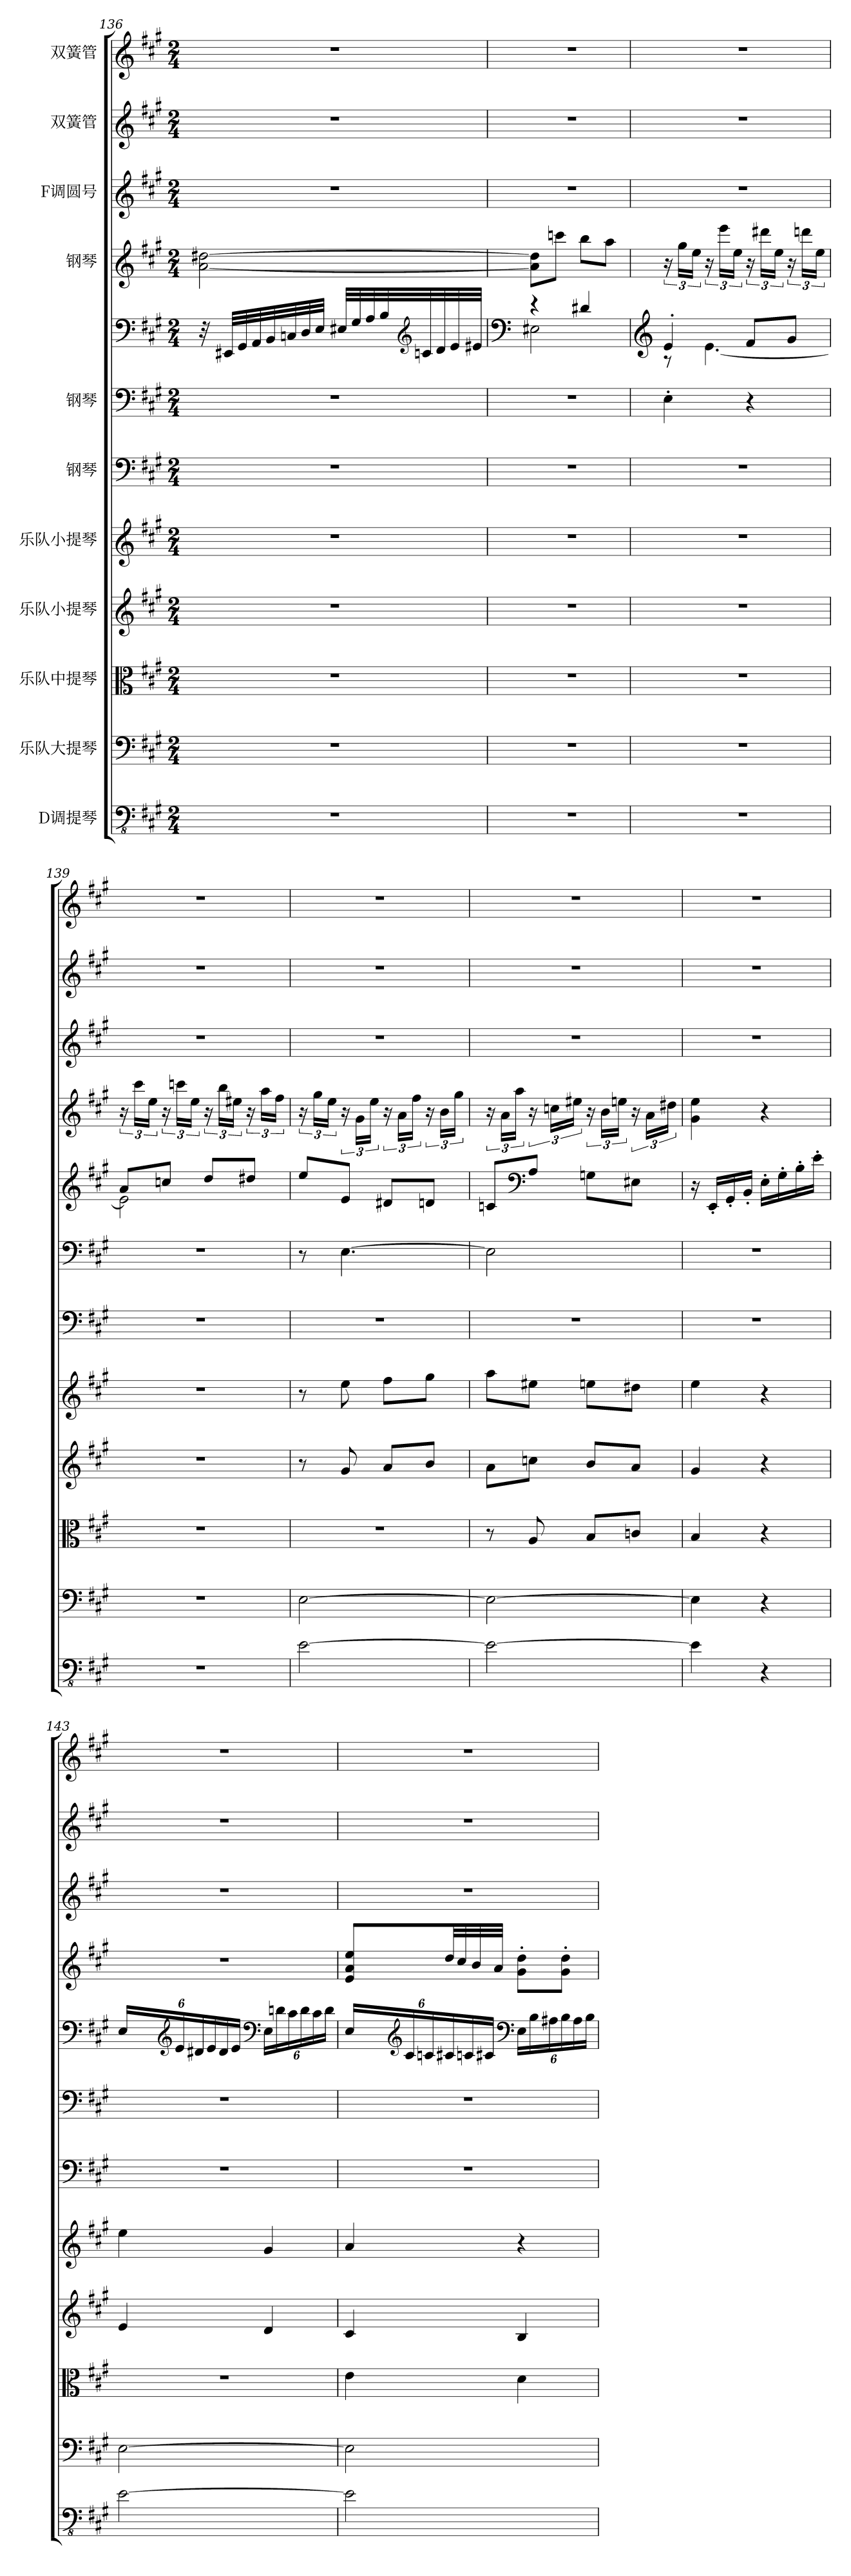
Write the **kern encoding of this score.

**kern	**kern	**kern	**kern	**kern	**kern	**kern	**kern	**kern	**kern	**kern	**kern
*part11	*part10	*part9	*part8	*part7	*part6	*part5	*part5	*part4	*part3	*part2	*part1
*staff12	*staff11	*staff10	*staff9	*staff8	*staff7	*staff6	*staff5	*staff4	*staff3	*staff2	*staff1
*I"D调提琴	*I"乐队大提琴	*I"乐队中提琴	*I"乐队小提琴	*I"乐队小提琴	*I"钢琴	*I"钢琴	*	*I"钢琴	*I"F调圆号	*I"双簧管	*I"双簧管
!!LO:PB:g=z
*clefFv4	*clefF4	*clefC3	*clefG2	*clefG2	*clefF4	*clefF4	*clefF4	*clefG2	*clefG2	*clefG2	*clefG2
*ITrd7c12	*	*	*	*	*	*	*	*	*ITrd4c7	*	*
*k[f#c#g#]	*k[f#c#g#]	*k[f#c#g#]	*k[f#c#g#]	*k[f#c#g#]	*k[f#c#g#]	*k[f#c#g#]	*k[f#c#g#]	*k[f#c#g#]	*k[f#c#]	*k[f#c#g#]	*k[f#c#g#]
*M2/4	*M2/4	*M2/4	*M2/4	*M2/4	*M2/4	*M2/4	*M2/4	*M2/4	*M2/4	*M2/4	*M2/4
=136	=136	=136	=136	=136	=136	=136	=136	=136	=136	=136	=136
2r	2r	2r	2r	2r	2r	2r	32r	[2a\ [2dd#X\	2r	2r	2r
.	.	.	.	.	.	.	32EE#X/LLL	.	.	.	.
.	.	.	.	.	.	.	32GG#/	.	.	.	.
.	.	.	.	.	.	.	32AA/	.	.	.	.
.	.	.	.	.	.	.	32BB/	.	.	.	.
.	.	.	.	.	.	.	32Cn/	.	.	.	.
.	.	.	.	.	.	.	32D/	.	.	.	.
.	.	.	.	.	.	.	32E/JJJ	.	.	.	.
.	.	.	.	.	.	.	32E#X/LLL	.	.	.	.
.	.	.	.	.	.	.	32G#/	.	.	.	.
.	.	.	.	.	.	.	32A/	.	.	.	.
.	.	.	.	.	.	.	32B/	.	.	.	.
*	*	*	*	*	*	*	*clefG2	*	*	*	*
.	.	.	.	.	.	.	32cn/	.	.	.	.
.	.	.	.	.	.	.	32d/	.	.	.	.
.	.	.	.	.	.	.	32e/	.	.	.	.
.	.	.	.	.	.	.	32e#X/JJJ	.	.	.	.
=137	=137	=137	=137	=137	=137	=137	=137	=137	=137	=137	=137
*	*	*	*	*	*	*	*clefF4	*	*	*	*
*	*	*	*	*	*	*	*^	*	*	*	*
2r	2r	2r	2r	2r	2r	2r	4r	2E#X\	8a\] 8dd#\]L	2r	2r	2r
.	.	.	.	.	.	.	.	.	8cccn\J	.	.	.
.	.	.	.	.	.	.	4d#X/	.	8bb\L	.	.	.
.	.	.	.	.	.	.	.	.	8aa\J	.	.	.
!!LO:PB:g=z
=138	=138	=138	=138	=138	=138	=138	=138	=138	=138	=138	=138	=138
*	*	*	*	*	*	*	*clefG2	*	*	*	*	*
2r	2r	2r	2r	2r	2r	4E'\	4e'/	8r	24r	2r	2r	2r
.	.	.	.	.	.	.	.	.	24gg#\LL	.	.	.
.	.	.	.	.	.	.	.	.	24ee\JJ	.	.	.
.	.	.	.	.	.	.	.	[4.e\	24r	.	.	.
.	.	.	.	.	.	.	.	.	24eee\LL	.	.	.
.	.	.	.	.	.	.	.	.	24ee\JJ	.	.	.
.	.	.	.	.	.	4r	8f#/L	.	24r	.	.	.
.	.	.	.	.	.	.	.	.	24ddd#X\LL	.	.	.
.	.	.	.	.	.	.	.	.	24ee\JJ	.	.	.
.	.	.	.	.	.	.	8g#/J	.	24r	.	.	.
.	.	.	.	.	.	.	.	.	24dddn\LL	.	.	.
.	.	.	.	.	.	.	.	.	24ee\JJ	.	.	.
=139	=139	=139	=139	=139	=139	=139	=139	=139	=139	=139	=139	=139
2r	2r	2r	2r	2r	2r	2r	8a/L	2e\]	24r	2r	2r	2r
.	.	.	.	.	.	.	.	.	24ccc#\LL	.	.	.
.	.	.	.	.	.	.	.	.	24ee\JJ	.	.	.
.	.	.	.	.	.	.	8ccn/J	.	24r	.	.	.
.	.	.	.	.	.	.	.	.	24cccn\LL	.	.	.
.	.	.	.	.	.	.	.	.	24ee\JJ	.	.	.
.	.	.	.	.	.	.	8dd/L	.	24r	.	.	.
.	.	.	.	.	.	.	.	.	24bb\LL	.	.	.
.	.	.	.	.	.	.	.	.	24ee#X\JJ	.	.	.
.	.	.	.	.	.	.	8dd#X/J	.	24r	.	.	.
.	.	.	.	.	.	.	.	.	24aa\LL	.	.	.
.	.	.	.	.	.	.	.	.	24ff#\JJ	.	.	.
*	*	*	*	*	*	*	*v	*v	*	*	*	*
=140	=140	=140	=140	=140	=140	=140	=140	=140	=140	=140	=140
[2EE\	[2E\	2r	8r	8r	2r	8r	8ee/L	24r	2r	2r	2r
.	.	.	.	.	.	.	.	24gg#\LL	.	.	.
.	.	.	.	.	.	.	.	24ee\JJ	.	.	.
.	.	.	8g#/	8ee\	.	[4.E\	8e/J	24r	.	.	.
.	.	.	.	.	.	.	.	24g#\LL	.	.	.
.	.	.	.	.	.	.	.	24ee\JJ	.	.	.
.	.	.	8a/L	8ff#\L	.	.	8d#X/L	24r	.	.	.
.	.	.	.	.	.	.	.	24a\LL	.	.	.
.	.	.	.	.	.	.	.	24ff#\JJ	.	.	.
.	.	.	8b/J	8gg#\J	.	.	8dn/J	24r	.	.	.
.	.	.	.	.	.	.	.	24b\LL	.	.	.
.	.	.	.	.	.	.	.	24gg#\JJ	.	.	.
!!LO:PB:g=z
=141	=141	=141	=141	=141	=141	=141	=141	=141	=141	=141	=141
2EE\_	2E\_	8r	8a\L	8aa\L	2r	2E\]	8cn/L	24r	2r	2r	2r
.	.	.	.	.	.	.	.	24a\LL	.	.	.
.	.	.	.	.	.	.	.	24aa\JJ	.	.	.
*	*	*	*	*	*	*	*clefF4	*	*	*	*
.	.	8A/	8ccn\J	8ee#X\J	.	.	8A/J	24r	.	.	.
.	.	.	.	.	.	.	.	24ccn\LL	.	.	.
.	.	.	.	.	.	.	.	24ee#X\JJ	.	.	.
.	.	8B/L	8b/L	8een\L	.	.	8Gn\L	24r	.	.	.
.	.	.	.	.	.	.	.	24b\LL	.	.	.
.	.	.	.	.	.	.	.	24een\JJ	.	.	.
.	.	8cn/J	8a/J	8dd#X\J	.	.	8E#X\J	24r	.	.	.
.	.	.	.	.	.	.	.	24a\LL	.	.	.
.	.	.	.	.	.	.	.	24dd#X\JJ	.	.	.
=142	=142	=142	=142	=142	=142	=142	=142	=142	=142	=142	=142
*	*	*	*	*	*	*	*	*	*	*	*MM80
4EE\]	4E\]	4B/	4g#/	4ee\	2r	2r	16r	4g#\ 4ee\	2r	2r	2r
.	.	.	.	.	.	.	16EE'/LL	.	.	.	.
.	.	.	.	.	.	.	16GG#'/	.	.	.	.
.	.	.	.	.	.	.	16BB'/JJ	.	.	.	.
4r	4r	4r	4r	4r	.	.	16E'\LL	4r	.	.	.
.	.	.	.	.	.	.	16G#'\	.	.	.	.
.	.	.	.	.	.	.	16B'\	.	.	.	.
.	.	.	.	.	.	.	16e'\JJ	.	.	.	.
!!LO:PB:g=z
=143	=143	=143	=143	=143	=143	=143	=143	=143	=143	=143	=143
*	*	*	*	*	*	*	*Xbrackettup	*	*	*	*
*	*	*	*	*	*	*	*	*	*	*	*MM84
[2EE\	[2E\	2r	4e/	4ee\	2r	2r	24E/LL	2r	2r	2r	2r
*	*	*	*	*	*	*	*clefG2	*	*	*	*
.	.	.	.	.	.	.	24e/	.	.	.	.
.	.	.	.	.	.	.	24d#X/	.	.	.	.
.	.	.	.	.	.	.	24e/	.	.	.	.
.	.	.	.	.	.	.	24d#/	.	.	.	.
.	.	.	.	.	.	.	24e/JJ	.	.	.	.
*	*	*	*	*	*	*	*clefF4	*	*	*	*
.	.	.	4d/	4g#/	.	.	24E\LL	.	.	.	.
.	.	.	.	.	.	.	24dn\	.	.	.	.
.	.	.	.	.	.	.	24c#\	.	.	.	.
.	.	.	.	.	.	.	24d\	.	.	.	.
.	.	.	.	.	.	.	24c#\	.	.	.	.
.	.	.	.	.	.	.	24d\JJ	.	.	.	.
=144	=144	=144	=144	=144	=144	=144	=144	=144	=144	=144	=144
2EE\]	2E\]	4e\	4c#/	4a/	2r	2r	24E/LL	8e/ 8a/ 8ee/L	2r	2r	2r
*	*	*	*	*	*	*	*clefG2	*	*	*	*
.	.	.	.	.	.	.	24c#/	.	.	.	.
.	.	.	.	.	.	.	24cn/	.	.	.	.
.	.	.	.	.	.	.	24c#X/	32dd/LL	.	.	.
.	.	.	.	.	.	.	.	32cc#/	.	.	.
.	.	.	.	.	.	.	24cn/	.	.	.	.
.	.	.	.	.	.	.	.	32b/	.	.	.
.	.	.	.	.	.	.	24c#X/JJ	.	.	.	.
.	.	.	.	.	.	.	.	32a/JJJ	.	.	.
*	*	*	*	*	*	*	*clefF4	*	*	*	*
.	.	4d\	4B/	4r	.	.	24E\LL	8g#\' 8dd\'L	.	.	.
.	.	.	.	.	.	.	24B\	.	.	.	.
.	.	.	.	.	.	.	24A#X\	.	.	.	.
.	.	.	.	.	.	.	24B\	8g#\' 8dd\'J	.	.	.
.	.	.	.	.	.	.	24A#\	.	.	.	.
.	.	.	.	.	.	.	24B\JJ	.	.	.	.
=	=	=	=	=	=	=	=	=	=	=	=
*-	*-	*-	*-	*-	*-	*-	*-	*-	*-	*-	*-
